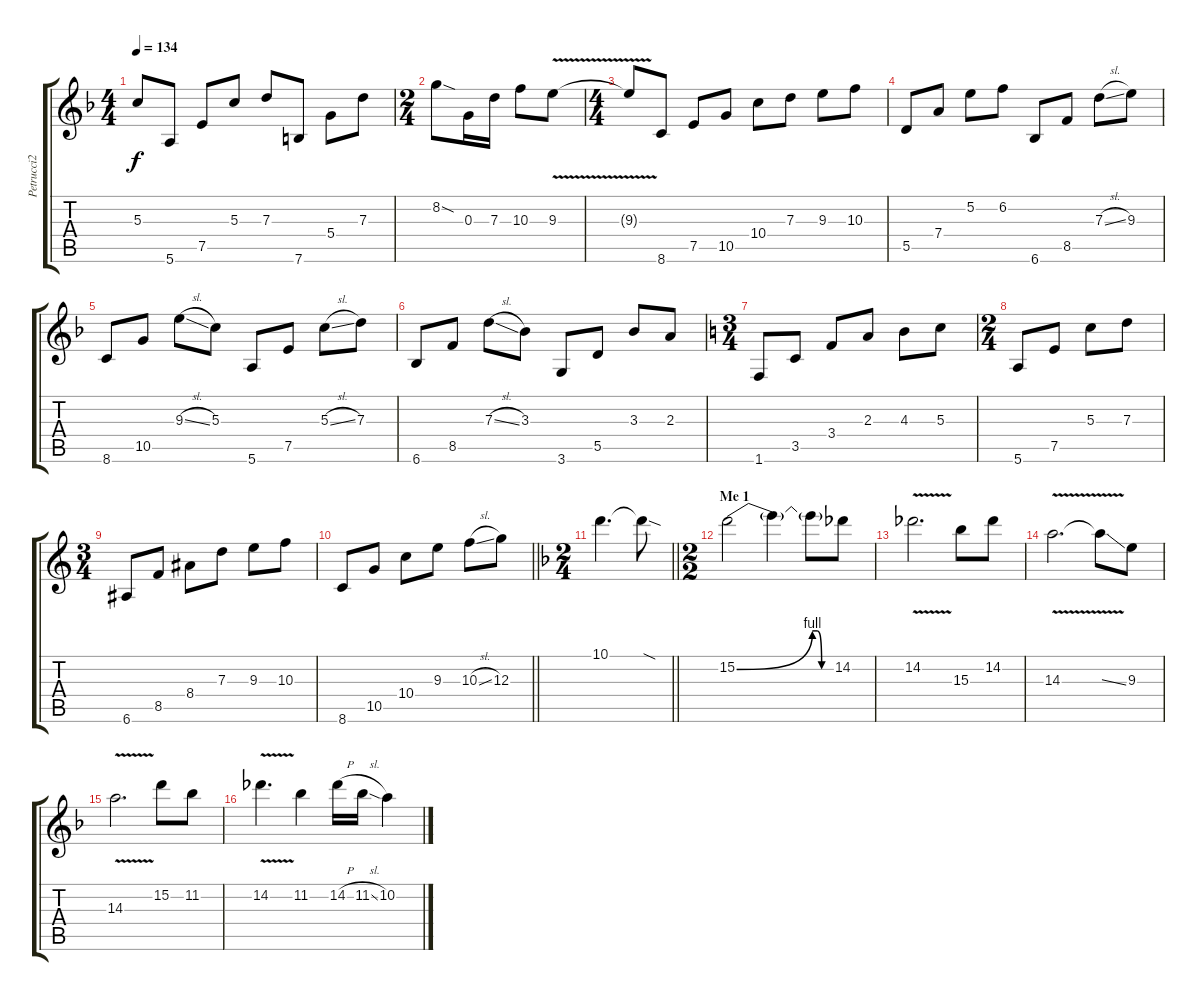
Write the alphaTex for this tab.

\track ("Petrucci2" "Petrucci2") {instrument distortionguitar}
\staff {score tabs}
\tuning (E4 B3 G3 D3 A2 E2) {hide}
\ts (4 4)
\tempo 134
\clef g2
\ks f
5.3.8{dy f} 5.6.8 7.5.8 5.3.8 7.3.8 7.6.8 5.4.8 7.3.8 |
\ts (2 4)
8.2{sod}.8 0.3.16 7.3.16 10.3.8 9.3{v}.8 |
\ts (4 4)
9.3{v t}.8 8.6.8 7.5.8 10.5.8 10.4.8 7.3.8 9.3.8 10.3.8 |
5.5.8 7.4.8 5.2.8 6.2.8 6.6.8 8.5.8 7.3{sl}.8 9.3.8 |
8.6.8 10.5.8 9.3{sl}.8 5.3.8 5.6.8 7.5.8 5.3{sl}.8 7.3.8 |
6.6.8 8.5.8 7.3{sl}.8 3.3.8 3.6.8 5.5.8 3.3.8 2.3.8 |
\ts (3 4)
\ks c
1.6.8 3.5.8 3.4.8 2.3.8 4.3.8 5.3.8 |
\ts (2 4)
5.6.8 7.5.8 5.3.8 7.3.8 |
\ts (3 4)
6.6.8 8.5.8 8.4.8 7.3.8 9.3.8 10.3.8 |
\barLineRight lightlight
8.6.8 10.5.8 10.4.8 9.3.8 10.3{sl}.8 12.3.8 |
\ts (2 4)
\barLineRight lightlight
\ks f
10.1.4{d} 10.1{sod t}.8 |
\ts (2 2)
\section ("" "Me 1")
15.2{be (bend 0 0 60 4)}.2 15.2{t}.4 15.2{be (custom 0 4 15 4 30 0 60 0) t}.8 14.2.8 |
14.2{v}.2{d} 15.3.8 14.2.8 |
14.3{v}.2{d} 14.3{ss t}.8 9.3.8 |
14.3{v}.2{d} 15.2.8 11.2.8 |
14.2{v}.4{d} 11.2.4 14.2{h}.16 11.2{sl}.16 10.2.4
